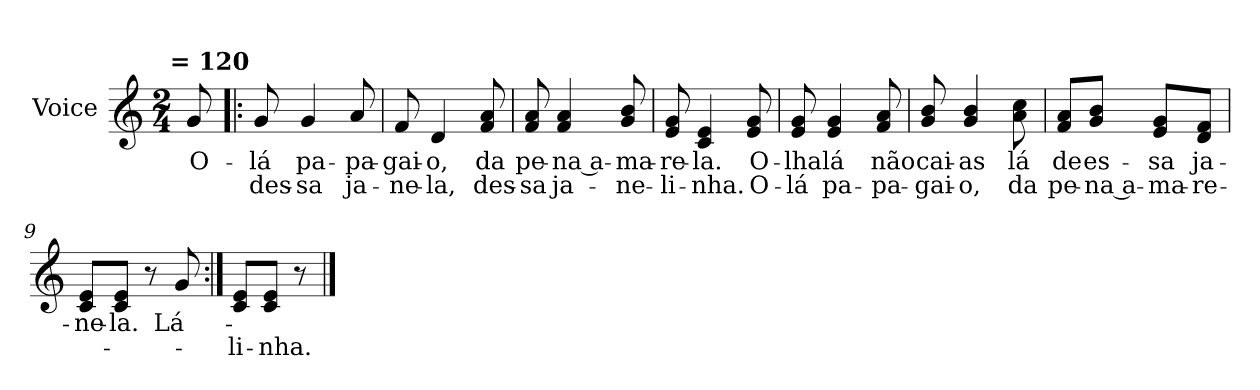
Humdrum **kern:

**kern	**text	**text
*part1	*part1	*part1
*staff1	*staff1	*staff1
*I"Voice	*	*
*I'Vo.	*	*
*clefG2	*	*
*k[]	*	*
!!LO:TX:omd:t=\n                                = 120
*M2/4	*	*
*MM120	*	*
=1	=1	=1
8g/	O-	.
=2!|:	=2!|:	=2!|:
8g/	-lá	des-
4g/	pa-	-sa
8a/	-pa-	ja-
=3	=3	=3
8f/	-gai-	-ne-
4d/	-o,	-la,
8f/ 8a/	da	des-
=4	=4	=4
8f/ 8a/	pe-	-sa
4f/ 4a/	-na a-	ja-
8g/ 8b/	-ma-	-ne-
=5	=5	=5
8e/ 8g/	-re-	-li-
4c/ 4e/	-la.	-nha.
8e/ 8g/	O-	O-
!!LO:LB:g=z
=6	=6	=6
8e/ 8g/	-lha	-lá
4e/ 4g/	lá	pa-
8f/ 8a/	não	-pa-
=7	=7	=7
8g/ 8b/	cai-	-gai-
4g/ 4b/	-as	-o,
8a\ 8cc\	lá	da
=8	=8	=8
8f/ 8a/L	de	pe-
8g/ 8b/J	es-	-na a-
8e/ 8g/L	-sa	-ma-
8d/ 8f/J	ja-	-re-
=9	=9	=9
8c/ 8e/L	-ne-	.
8c/ 8e/J	-la.	.
8r	.	.
8g/	Lá-	.
=10:|!	=10:|!	=10:|!
8c/ 8e/L	.	-li-
8c/ 8e/J	.	-nha.
8r	.	.
==	==	==
*-	*-	*-
